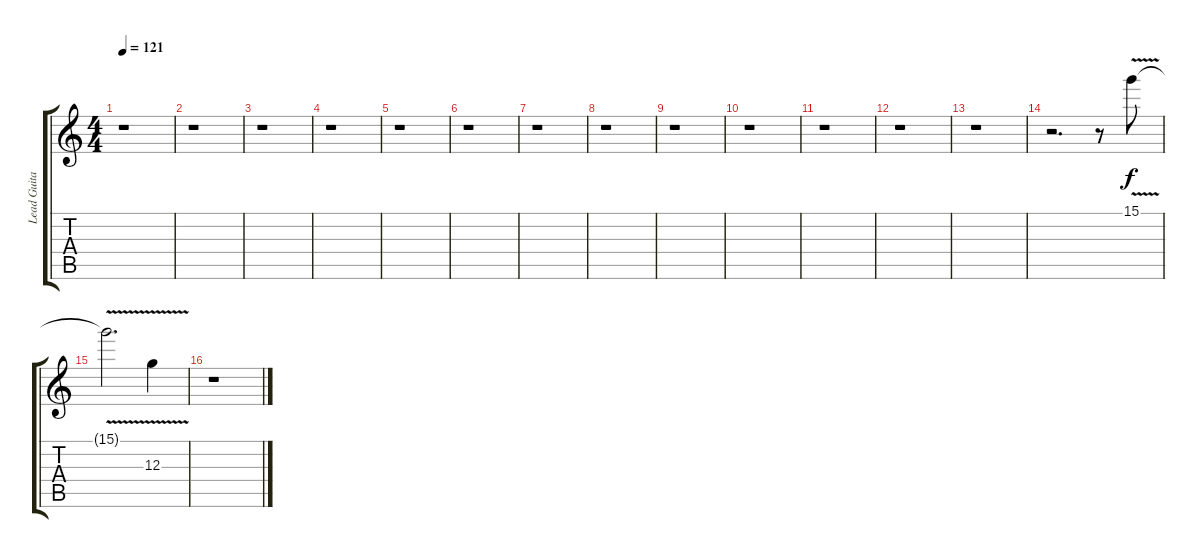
\track ("Lead Guitar" "Lead Guita") {instrument electricguitarclean}
\staff {score tabs}
\tuning (E4 B3 G3 D3 A2 E2) {hide}
\ts (4 4)
\tempo 121
\clef g2
\ks c
r.1{dy f} |
r.1 |
r.1 |
r.1 |
r.1 |
r.1 |
r.1 |
r.1 |
r.1 |
r.1 |
r.1 |
r.1 |
r.1 |
r.2{d} r.8 15.1{v}.8{volume 12 instrument distortionguitar} |
15.1{t}.2{d} 12.3{v}.4 |
r.1
